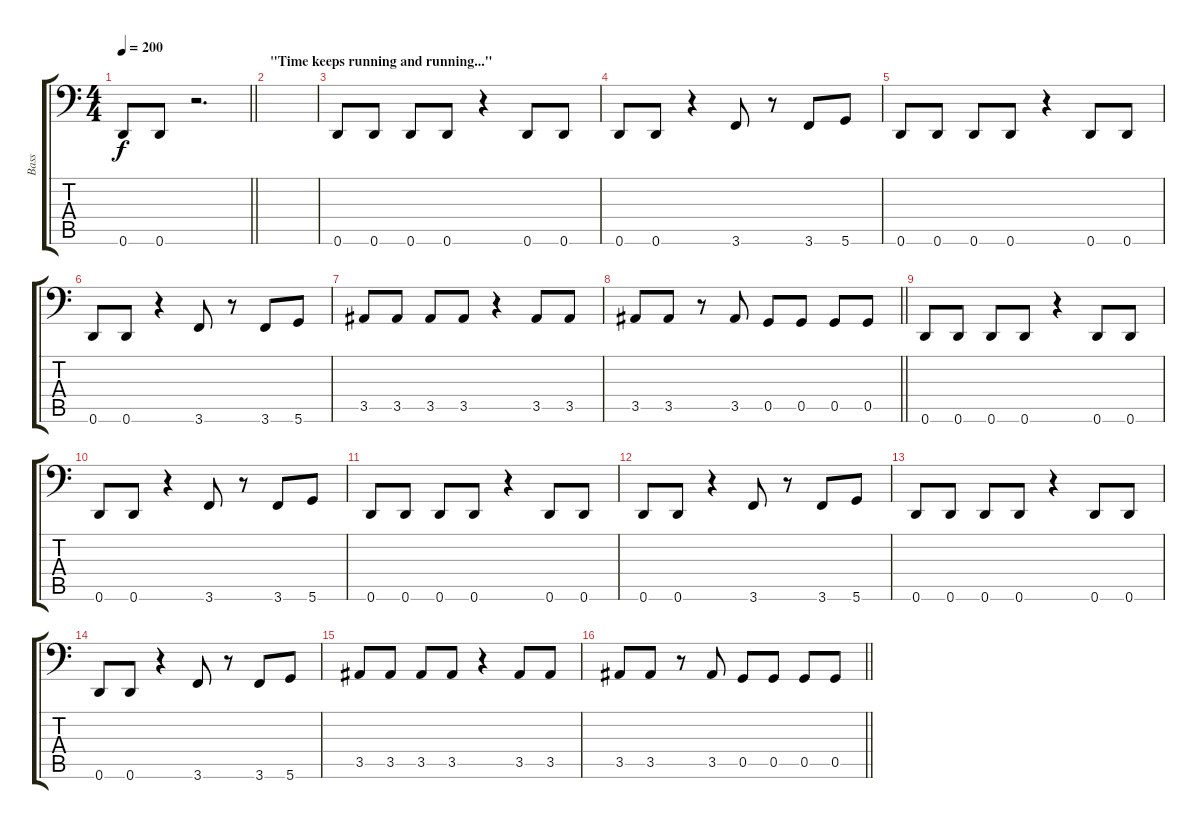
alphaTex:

\track ("Bass" "Bass") {instrument electricbasspick}
\staff {score tabs}
\tuning (D3 A2 F2 C2 G1 D1) {hide}
\ts (4 4)
\tempo 200
\clef f4
\barLineRight lightlight
\ks c
0.6.8{dy f} 0.6.8 r.2{d} |
\section ("" "\"Time keeps running and running...\"")
|
0.6.8 0.6.8 0.6.8 0.6.8 r.4 0.6.8 0.6.8 |
0.6.8 0.6.8 r.4 3.6.8 r.8 3.6.8 5.6.8 |
0.6.8 0.6.8 0.6.8 0.6.8 r.4 0.6.8 0.6.8 |
0.6.8 0.6.8 r.4 3.6.8 r.8 3.6.8 5.6.8 |
3.5.8 3.5.8 3.5.8 3.5.8 r.4 3.5.8 3.5.8 |
\barLineRight lightlight
3.5.8 3.5.8 r.8 3.5.8 0.5.8 0.5.8 0.5.8 0.5.8 |
0.6.8 0.6.8 0.6.8 0.6.8 r.4 0.6.8 0.6.8 |
0.6.8 0.6.8 r.4 3.6.8 r.8 3.6.8 5.6.8 |
0.6.8 0.6.8 0.6.8 0.6.8 r.4 0.6.8 0.6.8 |
0.6.8 0.6.8 r.4 3.6.8 r.8 3.6.8 5.6.8 |
0.6.8 0.6.8 0.6.8 0.6.8 r.4 0.6.8 0.6.8 |
0.6.8 0.6.8 r.4 3.6.8 r.8 3.6.8 5.6.8 |
3.5.8 3.5.8 3.5.8 3.5.8 r.4 3.5.8 3.5.8 |
\barLineRight lightlight
3.5.8 3.5.8 r.8 3.5.8 0.5.8 0.5.8 0.5.8 0.5.8
